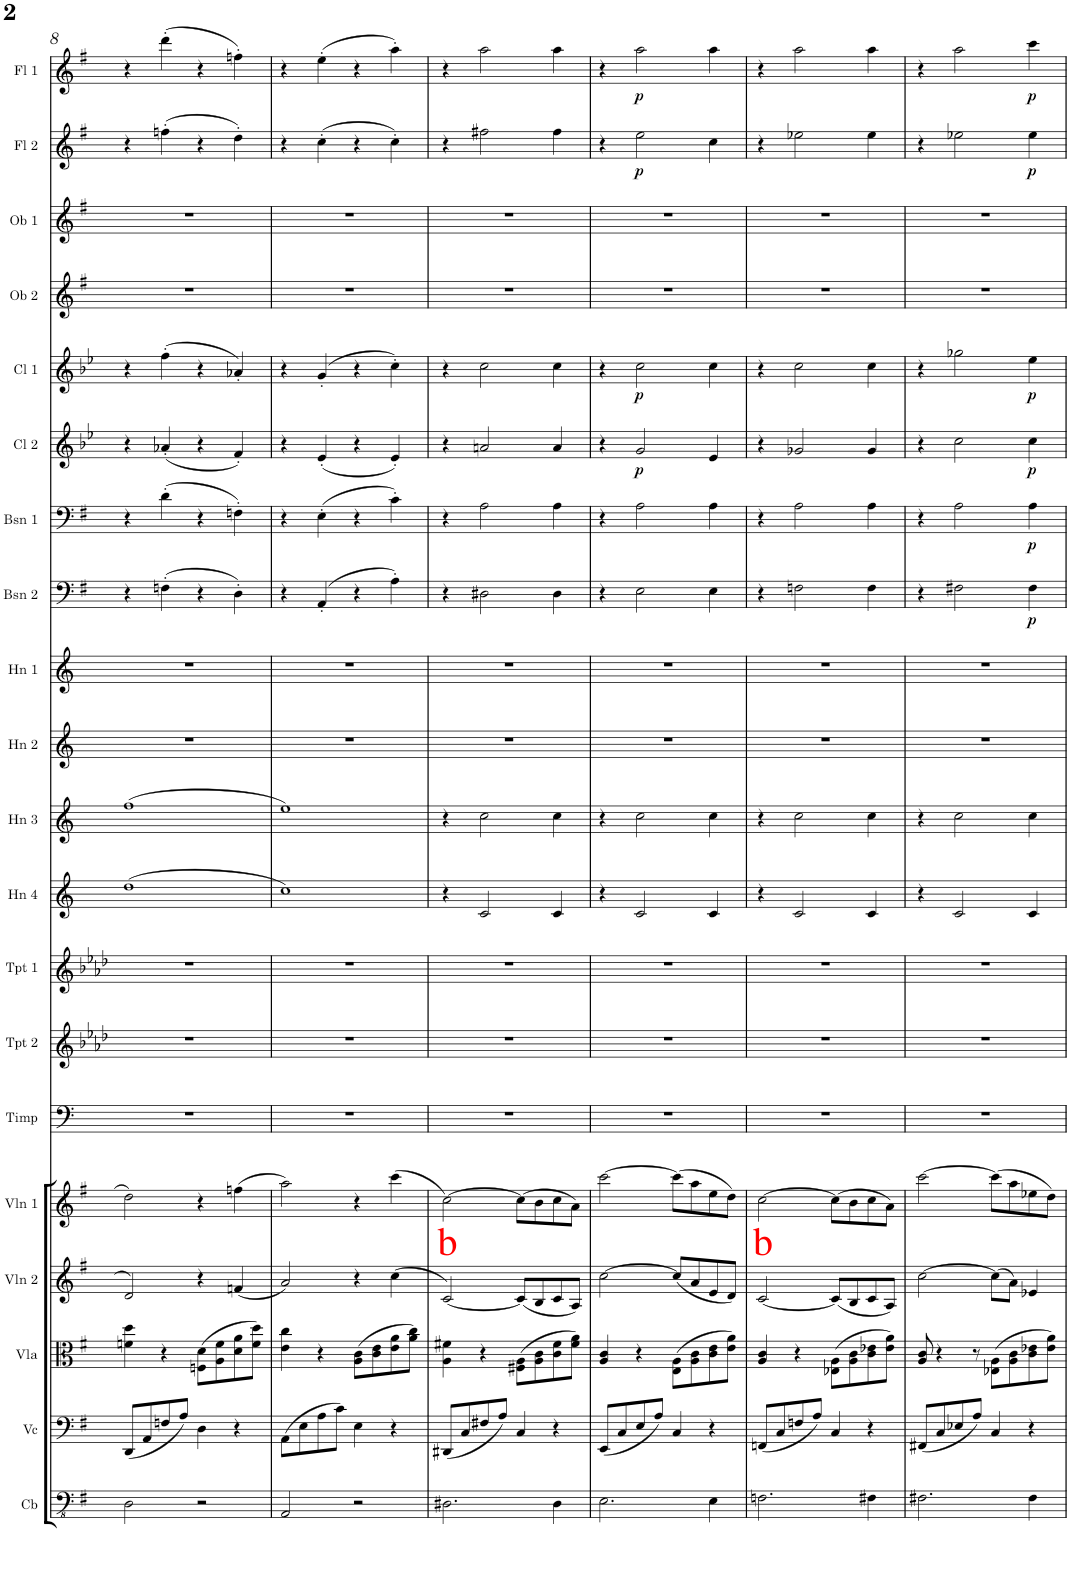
**kern	**kern	**kern	**kern	**kern	**text	**kern	**kern	**kern	**kern	**kern	**kern	**kern	**kern	**dynam	**kern	**dynam	**kern	**dynam	**kern	**dynam	**kern	**kern	**kern	**dynam	**kern	**dynam
*part20	*part19	*part18	*part17	*part16	*part16	*part15	*part14	*part13	*part12	*part11	*part10	*part9	*part8	*part8	*part7	*part7	*part6	*part6	*part5	*part5	*part4	*part3	*part2	*part2	*part1	*part1
*staff20	*staff19	*staff18	*staff17	*staff16	*staff16	*staff15	*staff14	*staff13	*staff12	*staff11	*staff10	*staff9	*staff8	*staff8	*staff7	*staff7	*staff6	*staff6	*staff5	*staff5	*staff4	*staff3	*staff2	*staff2	*staff1	*staff1
*I"Contrabass	*I"Violoncello	*I"Viola	*I"Violin 2	*I"Violin 1	*	*I"Timpani	*I"E Trumpet 2	*I"E Trumpet 1	*I"C Horn 4	*I"C Horn 3	*I"E Horn 2	*I"E Horn 1	*I"Bassoon 2	*	*I"Bassoon 1	*	*I"A Clarinet 2	*	*I"A Clarinet 1	*	*I"Oboe 2	*I"Oboe 1	*I"Flute 2	*	*I"Flute 1	*
*I'Cb	*I'Vc	*I'Vla	*I'Vln 2	*I'Vln 1	*	*I'Timp	*I'Tpt 2	*I'Tpt 1	*I'Hn 4	*I'Hn 3	*I'Hn 2	*I'Hn 1	*I'Bsn 2	*	*I'Bsn 1	*	*I'Cl 2	*	*I'Cl 1	*	*I'Ob 2	*I'Ob 1	*I'Fl 2	*	*I'Fl 1	*
!!LO:PB:g=z
*clefFv4	*clefF4	*clefC3	*clefG2	*clefG2	*	*clefF4	*clefG2	*clefG2	*clefG2	*clefG2	*clefG2	*clefG2	*clefF4	*	*clefF4	*	*clefG2	*	*clefG2	*	*clefG2	*clefG2	*clefG2	*	*clefG2	*
*Trd7c12	*	*	*	*	*	*	*Trd1c2	*Trd1c2	*Trd4c7	*Trd4c7	*Trd4c7	*Trd4c7	*	*	*	*	*Trd1c2	*	*Trd1c2	*	*	*	*	*	*	*
*k[f#]	*k[f#]	*k[f#]	*k[f#]	*k[f#]	*	*k[]	*k[b-e-a-d-]	*k[b-e-a-d-]	*k[]	*k[]	*k[]	*k[]	*k[f#]	*	*k[f#]	*	*k[b-e-]	*	*k[b-e-]	*	*k[f#]	*k[f#]	*k[f#]	*	*k[f#]	*
*M2/2	*M2/2	*M2/2	*M2/2	*M2/2	*	*M2/2	*M2/2	*M2/2	*M2/2	*M2/2	*M2/2	*M2/2	*M2/2	*	*M2/2	*	*M2/2	*	*M2/2	*	*M2/2	*M2/2	*M2/2	*	*M2/2	*
*met(c|)	*met(c|)	*met(c|)	*met(c|)	*met(c|)	*	*met(c|)	*met(c|)	*met(c|)	*met(c|)	*met(c|)	*met(c|)	*met(c|)	*met(c|)	*	*met(c|)	*	*met(c|)	*	*met(c|)	*	*met(c|)	*met(c|)	*met(c|)	*	*met(c|)	*
=8	=8	=8	=8	=8	=8	=8	=8	=8	=8	=8	=8	=8	=8	=8	=8	=8	=8	=8	=8	=8	=8	=8	=8	=8	=8	=8
2DD\	(8DD/L	4fn\ 4dd\	2d/	2dd\	.	1r	1r	1r	(1dd	(1ff	1r	1r	4r	.	4r	.	4r	.	4r	.	1r	1r	4r	.	4r	.
.	8AA/	.	.	.	.	.	.	.	.	.	.	.	.	.	.	.	.	.	.	.	.	.	.	.	.	.
.	8Fn/	4r	.	.	.	.	.	.	.	.	.	.	(4Fn'\	.	(4d'\	.	(4a-X'/	.	(4ff'\	.	.	.	(4ffn'\	.	(4ddd'\	.
.	8A/J)	.	.	.	.	.	.	.	.	.	.	.	.	.	.	.	.	.	.	.	.	.	.	.	.	.
2r	4D\	(8Fn\ 8d\L	4r	4r	.	.	.	.	.	.	.	.	4r	.	4r	.	4r	.	4r	.	.	.	4r	.	4r	.
.	.	8A\ 8f\	.	.	.	.	.	.	.	.	.	.	.	.	.	.	.	.	.	.	.	.	.	.	.	.
.	4r	8d\ 8a\	(4fn/	(4ffn\	.	.	.	.	.	.	.	.	4D'\)	.	4Fn'\)	.	4f'/)	.	4a-X'/)	.	.	.	4dd'\)	.	4ffn'\)	.
.	.	8f\ 8dd\J)	.	.	.	.	.	.	.	.	.	.	.	.	.	.	.	.	.	.	.	.	.	.	.	.
=9	=9	=9	=9	=9	=9	=9	=9	=9	=9	=9	=9	=9	=9	=9	=9	=9	=9	=9	=9	=9	=9	=9	=9	=9	=9	=9
2AAA/	(8AA\L	4e\ 4cc\	2a/)	2aa\)	.	1r	1r	1r	1cc)	1ee)	1r	1r	4r	.	4r	.	4r	.	4r	.	1r	1r	4r	.	4r	.
.	8E\	.	.	.	.	.	.	.	.	.	.	.	.	.	.	.	.	.	.	.	.	.	.	.	.	.
.	8A\	4r	.	.	.	.	.	.	.	.	.	.	(4AA'/	.	(4E'\	.	(4e-'/	.	(4g'/	.	.	.	(4cc'\	.	(4ee'\	.
.	8c\J)	.	.	.	.	.	.	.	.	.	.	.	.	.	.	.	.	.	.	.	.	.	.	.	.	.
2r	4E\	(8A\ 8c\L	4r	4r	.	.	.	.	.	.	.	.	4r	.	4r	.	4r	.	4r	.	.	.	4r	.	4r	.
.	.	8c\ 8e\	.	.	.	.	.	.	.	.	.	.	.	.	.	.	.	.	.	.	.	.	.	.	.	.
.	4r	8e\ 8a\	(4cc\	(4ccc\	.	.	.	.	.	.	.	.	4A'\)	.	4c'\)	.	4e-'/)	.	4cc'\)	.	.	.	4cc'\)	.	4aa'\)	.
.	.	8a\ 8cc\J)	.	.	.	.	.	.	.	.	.	.	.	.	.	.	.	.	.	.	.	.	.	.	.	.
=10	=10	=10	=10	=10	=10	=10	=10	=10	=10	=10	=10	=10	=10	=10	=10	=10	=10	=10	=10	=10	=10	=10	=10	=10	=10	=10
!	!	!	!	!	!LO:LY:b:color=#FF0000	!	!	!	!	!	!	!	!	!	!	!	!	!	!	!	!	!	!	!	!	!
2.DD#X\	(8DD#X/L	4A\ 4f#X\	[2c/)	[2cc\)	b	1r	1r	1r	4r	4r	1r	1r	4r	.	4r	.	4r	.	4r	.	1r	1r	4r	.	4r	.
.	8C/	.	.	.	.	.	.	.	.	.	.	.	.	.	.	.	.	.	.	.	.	.	.	.	.	.
.	8F#X/	4r	.	.	.	.	.	.	2c/	2cc\	.	.	2D#X\	.	2A\	.	2an/	.	2cc\	.	.	.	2ff#X\	.	2aa\	.
.	8A/J)	.	.	.	.	.	.	.	.	.	.	.	.	.	.	.	.	.	.	.	.	.	.	.	.	.
.	4C/	(8F#X\ 8A\L	(8c/L]	(8cc\L]	.	.	.	.	.	.	.	.	.	.	.	.	.	.	.	.	.	.	.	.	.	.
.	.	8A\ 8c\	8B/	8b\	.	.	.	.	.	.	.	.	.	.	.	.	.	.	.	.	.	.	.	.	.	.
4DD#\	4r	8c\ 8f#\	8c/	8cc\	.	.	.	.	4c/	4cc\	.	.	4D#\	.	4A\	.	4a/	.	4cc\	.	.	.	4ff#\	.	4aa\	.
.	.	8f#\ 8a\J)	8A/J)	8a\J)	.	.	.	.	.	.	.	.	.	.	.	.	.	.	.	.	.	.	.	.	.	.
=11	=11	=11	=11	=11	=11	=11	=11	=11	=11	=11	=11	=11	=11	=11	=11	=11	=11	=11	=11	=11	=11	=11	=11	=11	=11	=11
2.EE\	(8EE/L	4A/ 4c/	[2cc\	[2ccc\	.	1r	1r	1r	4r	4r	1r	1r	4r	.	4r	.	4r	.	4r	.	1r	1r	4r	.	4r	.
.	8C/	.	.	.	.	.	.	.	.	.	.	.	.	.	.	.	.	.	.	.	.	.	.	.	.	.
!	!	!	!	!	!	!	!	!	!	!	!	!	!	!	!	!	!	!LO:DY:b	!	!LO:DY:b	!	!	!	!LO:DY:b	!	!LO:DY:b
.	8E/	4r	.	.	.	.	.	.	2c/	2cc\	.	.	2E\	.	2A\	.	2g/	p	2cc\	p	.	.	2ee\	p	2aa\	p
.	8A/J)	.	.	.	.	.	.	.	.	.	.	.	.	.	.	.	.	.	.	.	.	.	.	.	.	.
.	4C/	(8E\ 8A\L	(8cc/L]	(8ccc\L]	.	.	.	.	.	.	.	.	.	.	.	.	.	.	.	.	.	.	.	.	.	.
.	.	8A\ 8c\	8a/	8aa\	.	.	.	.	.	.	.	.	.	.	.	.	.	.	.	.	.	.	.	.	.	.
4EE\	4r	8c\ 8e\	8e/	8ee\	.	.	.	.	4c/	4cc\	.	.	4E\	.	4A\	.	4e-/	.	4cc\	.	.	.	4cc\	.	4aa\	.
.	.	8e\ 8a\J)	8d/J)	8dd\J)	.	.	.	.	.	.	.	.	.	.	.	.	.	.	.	.	.	.	.	.	.	.
=12	=12	=12	=12	=12	=12	=12	=12	=12	=12	=12	=12	=12	=12	=12	=12	=12	=12	=12	=12	=12	=12	=12	=12	=12	=12	=12
!	!	!	!	!	!LO:LY:b:color=#FF0000	!	!	!	!	!	!	!	!	!	!	!	!	!	!	!	!	!	!	!	!	!
2.FFn\	(8FFn/L	4A/ 4c/	[2c/	[2cc\	b	1r	1r	1r	4r	4r	1r	1r	4r	.	4r	.	4r	.	4r	.	1r	1r	4r	.	4r	.
.	8C/	.	.	.	.	.	.	.	.	.	.	.	.	.	.	.	.	.	.	.	.	.	.	.	.	.
.	8Fn/	4r	.	.	.	.	.	.	2c/	2cc\	.	.	2Fn\	.	2A\	.	2g-X/	.	2cc\	.	.	.	2ee-X\	.	2aa\	.
.	8A/J)	.	.	.	.	.	.	.	.	.	.	.	.	.	.	.	.	.	.	.	.	.	.	.	.	.
.	4C/	(8E-X\ 8A\L	(8c/L]	(8cc\L]	.	.	.	.	.	.	.	.	.	.	.	.	.	.	.	.	.	.	.	.	.	.
.	.	8A\ 8c\	8B/	8b\	.	.	.	.	.	.	.	.	.	.	.	.	.	.	.	.	.	.	.	.	.	.
4FF#X\	4r	8c\ 8e-X\	8c/	8cc\	.	.	.	.	4c/	4cc\	.	.	4F\	.	4A\	.	4g-/	.	4cc\	.	.	.	4ee-\	.	4aa\	.
.	.	8e-\ 8a\J)	8A/J)	8a\J)	.	.	.	.	.	.	.	.	.	.	.	.	.	.	.	.	.	.	.	.	.	.
=13	=13	=13	=13	=13	=13	=13	=13	=13	=13	=13	=13	=13	=13	=13	=13	=13	=13	=13	=13	=13	=13	=13	=13	=13	=13	=13
2.FF#X\	(8FF#X/L	8A/ 8c/	[2cc\	[2ccc\	.	1r	1r	1r	4r	4r	1r	1r	4r	.	4r	.	4r	.	4r	.	1r	1r	4r	.	4r	.
.	8C/	4r	.	.	.	.	.	.	.	.	.	.	.	.	.	.	.	.	.	.	.	.	.	.	.	.
.	8E-X/	.	.	.	.	.	.	.	2c/	2cc\	.	.	2F#X\	.	2A\	.	2cc\	.	2gg-X\	.	.	.	2ee-X\	.	2aa\	.
.	8A/J)	8r	.	.	.	.	.	.	.	.	.	.	.	.	.	.	.	.	.	.	.	.	.	.	.	.
.	4C/	(8E-X\ 8A\L	(8cc\L]	(8ccc\L]	.	.	.	.	.	.	.	.	.	.	.	.	.	.	.	.	.	.	.	.	.	.
.	.	8A\ 8c\	8a\J)	8aa\	.	.	.	.	.	.	.	.	.	.	.	.	.	.	.	.	.	.	.	.	.	.
!	!	!	!	!	!	!	!	!	!	!	!	!	!	!LO:DY:b	!	!LO:DY:b	!	!LO:DY:b	!	!LO:DY:b	!	!	!	!LO:DY:b	!	!LO:DY:b
4FF#\	4r	8c\ 8e-X\	4e-X/	8ee-X\	.	.	.	.	4c/	4cc\	.	.	4F#\	p	4A\	p	4cc\	p	4ee-\	p	.	.	4ee-\	p	4ccc\	p
.	.	8e-\ 8a\J)	.	8dd\J)	.	.	.	.	.	.	.	.	.	.	.	.	.	.	.	.	.	.	.	.	.	.
=	=	=	=	=	=	=	=	=	=	=	=	=	=	=	=	=	=	=	=	=	=	=	=	=	=	=
*-	*-	*-	*-	*-	*-	*-	*-	*-	*-	*-	*-	*-	*-	*-	*-	*-	*-	*-	*-	*-	*-	*-	*-	*-	*-	*-
